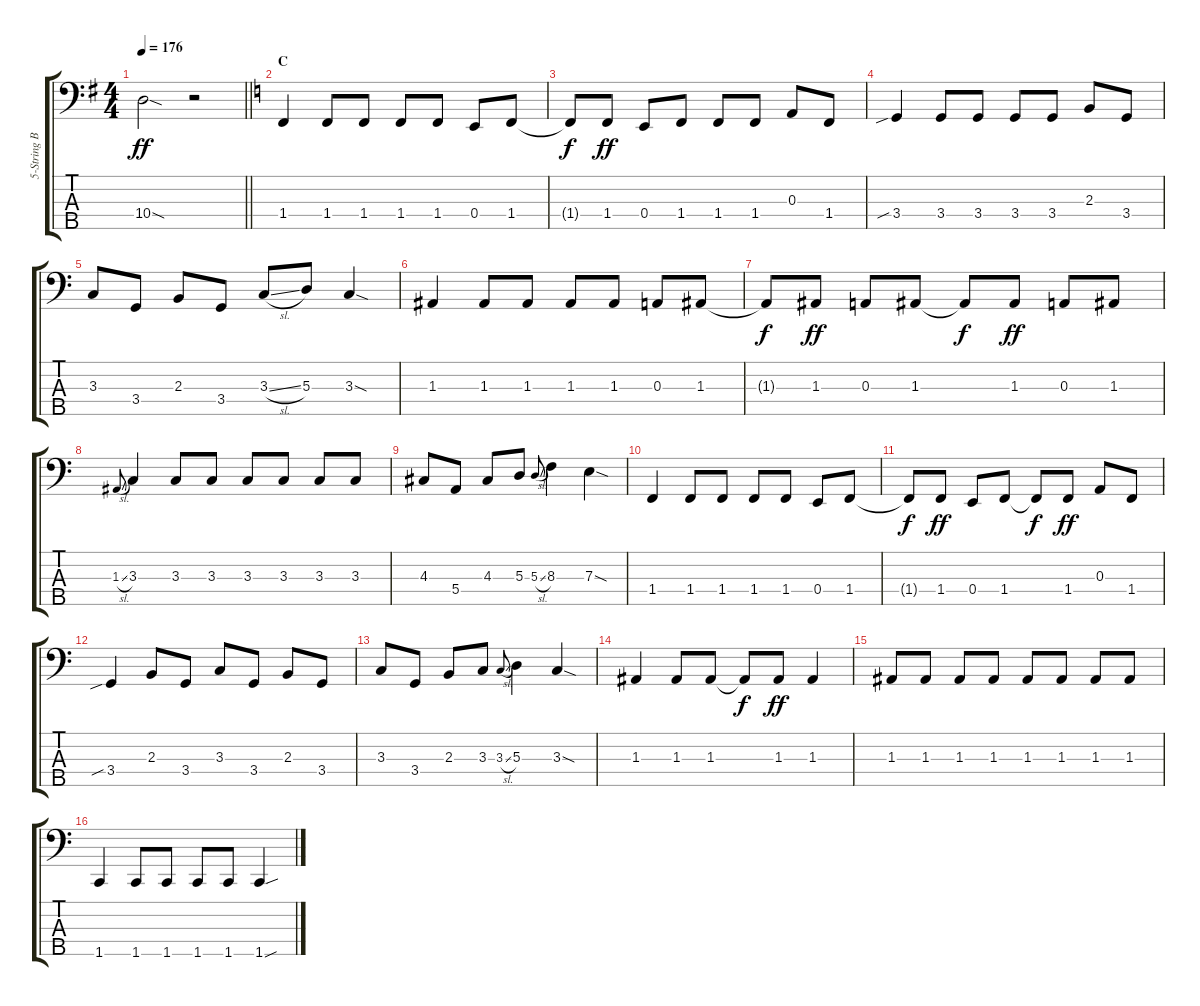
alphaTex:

\track ("5-String Bass" "5-String B") {instrument electricbasspick}
\staff {score tabs}
\tuning (G2 D2 A1 E1 B0) {hide}
\ts (4 4)
\tempo 176
\clef f4
\barLineRight lightlight
\ks g
10.4{sod}.2{dy ff} r.2 |
\section ("" "C")
\ks c
1.4.4 1.4.8 1.4.8 1.4.8 1.4.8 0.4.8 1.4.8 |
1.4{t}.8{dy f} 1.4.8{dy ff} 0.4.8 1.4.8 1.4.8 1.4.8 0.3.8 1.4.8 |
3.4{sib}.4 3.4.8 3.4.8 3.4.8 3.4.8 2.3.8 3.4.8 |
3.3.8 3.4.8 2.3.8 3.4.8 3.3{sl}.8 5.3.8 3.3{sod}.4 |
1.3.4 1.3.8 1.3.8 1.3.8 1.3.8 0.3.8 1.3.8 |
1.3{t}.8{dy f} 1.3.8{dy ff} 0.3.8 1.3.8 1.3{t}.8{dy f} 1.3.8{dy ff} 0.3.8 1.3.8 |
1.3{sl}.8{gr onbeat} 3.3.4 3.3.8 3.3.8 3.3.8 3.3.8 3.3.8 3.3.8 |
4.3.8 5.4.8 4.3.8 5.3.8 5.3{sl}.8{gr onbeat} 8.3.4 7.3{sod}.4 |
1.4.4 1.4.8 1.4.8 1.4.8 1.4.8 0.4.8 1.4.8 |
1.4{t}.8{dy f} 1.4.8{dy ff} 0.4.8 1.4.8 1.4{t}.8{dy f} 1.4.8{dy ff} 0.3.8 1.4.8 |
3.4{sib}.4 2.3.8 3.4.8 3.3.8 3.4.8 2.3.8 3.4.8 |
3.3.8 3.4.8 2.3.8 3.3.8 3.3{sl}.8{gr onbeat} 5.3.4 3.3{sod}.4 |
1.3.4 1.3.8 1.3.8 1.3{t}.8{dy f} 1.3.8{dy ff} 1.3.4 |
1.3.8 1.3.8 1.3.8 1.3.8 1.3.8 1.3.8 1.3.8 1.3.8 |
1.5.4 1.5.8 1.5.8 1.5.8 1.5.8 1.5{sou}.4
